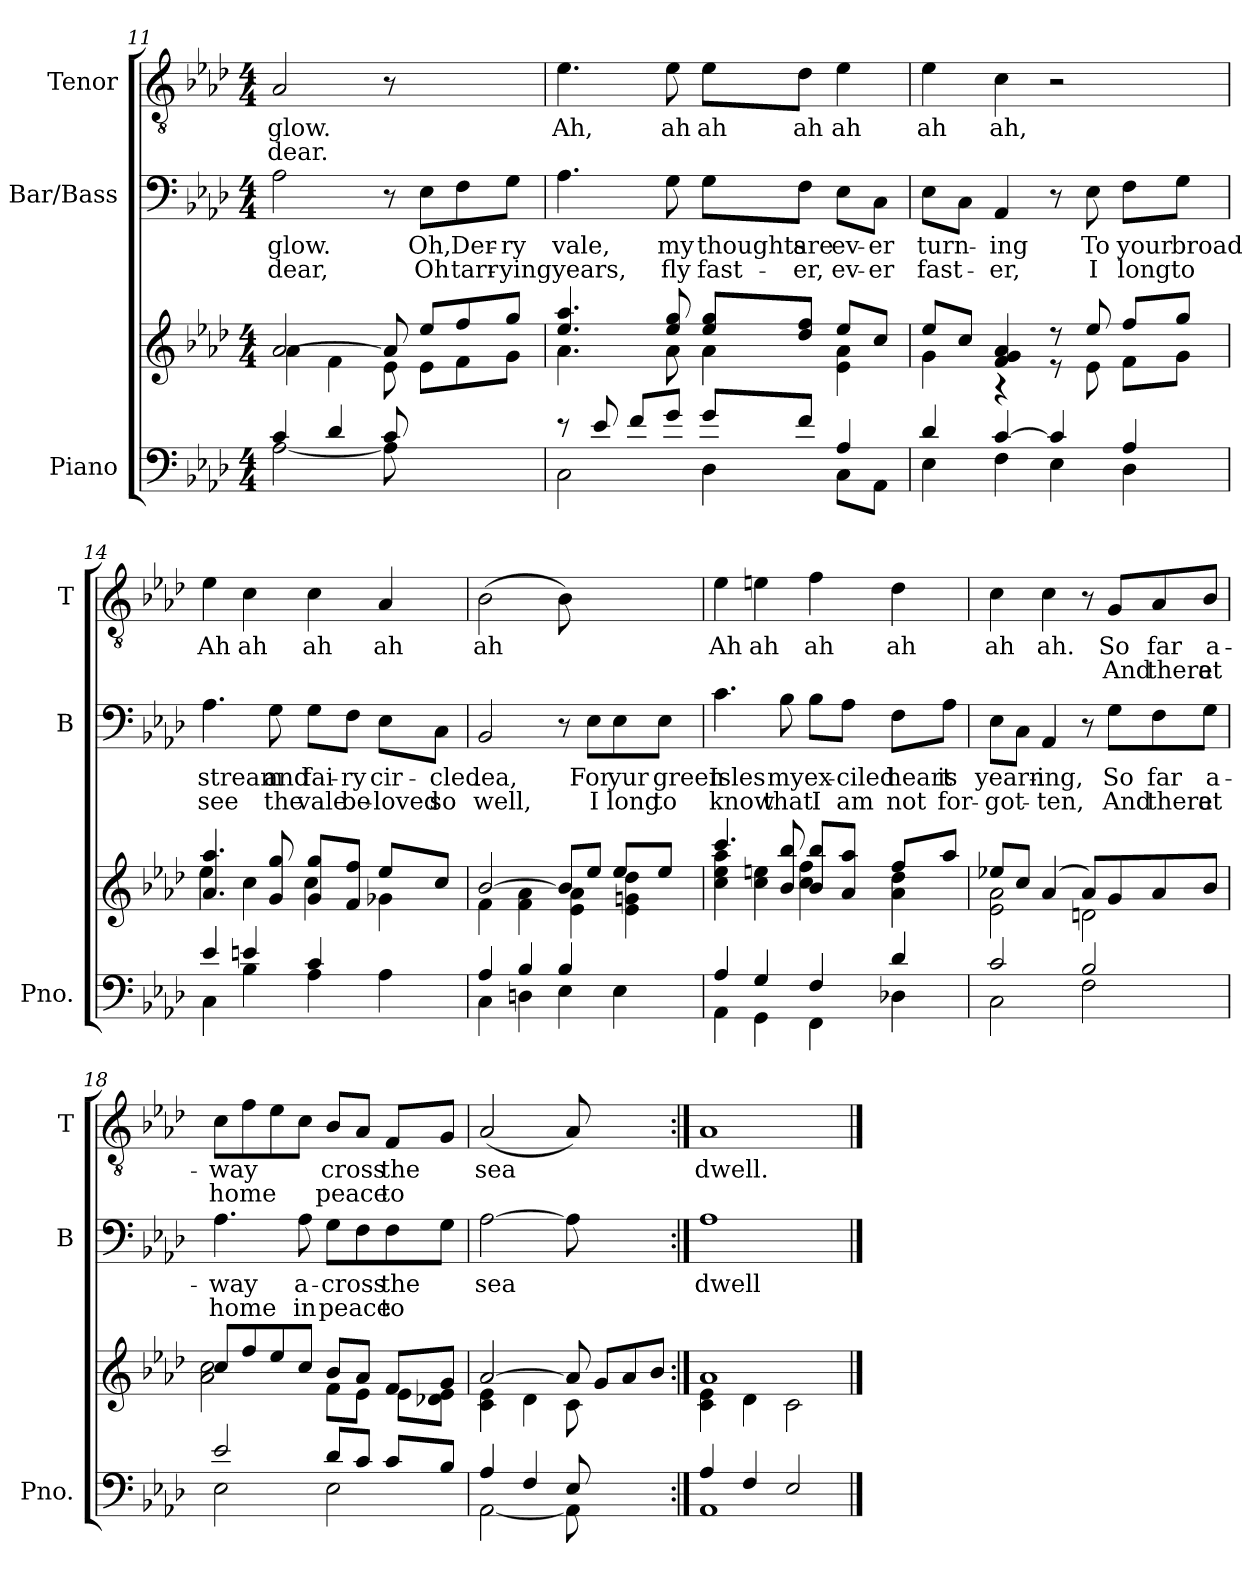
**kern	**kern	**kern	**text	**text	**kern	**text	**text
*part3	*part3	*part2	*part2	*part2	*part1	*part1	*part1
*staff4	*staff3	*staff2	*staff2	*staff2	*staff1	*staff1	*staff1
*I"Piano	*	*I"Bar/Bass	*	*	*I"Tenor	*	*
*I'Pno.	*	*I'B	*	*	*I'T	*	*
*clefF4	*clefG2	*clefF4	*	*	*clefGv2	*	*
*k[b-e-a-d-]	*k[b-e-a-d-]	*k[b-e-a-d-]	*	*	*k[b-e-a-d-]	*	*
*A-:	*A-:	*A-:	*	*	*A-:	*	*
*M4/4	*M4/4	*M4/4	*	*	*M4/4	*	*
=11	=11	=11	=11	=11	=11	=11	=11
*^	*^	*	*	*	*	*	*
4c	[2A-	[2a-	4a-	2A-	-glow.	dear,	2A-	-glow.	dear.
4d-	.	.	4f	.	.	.	.	.	.
8c	8A-]	8a-]	8e-	8r	.	.	8r	.	.
4.ryy	4.ryy	8ee-L	8e-L	8E-L	Oh,	Oh	4.ryy	.	.
.	.	8ff	8f	8F	Der-	tarr-	.	.	.
.	.	8ggJ	8gJ	8GJ	-ry	-ying	.	.	.
=12	=12	=12	=12	=12	=12	=12	=12	=12	=12
8r	2C	4.ee- 4.aa-	4.a-	4.A-	vale,	years,	4.e-	Ah,	.
8e-	.	.	.	.	.	.	.	.	.
8fL	.	.	.	.	.	.	.	.	.
8gJ	.	8ee- 8gg	8a-	8G	my	fly	8e-	ah	.
8gL	4D-	8ee- 8ggL	4a-	8GL	thoughts	fast-	8e-L	ah	.
8fJ	.	8dd- 8ffJ	.	8FJ	are	-er,	8d-J	ah	.
4A-	8CL	8ee-L	4e- 4a-	8E-L	ev-	ev-	4e-	ah	.
.	8AA-J	8ccJ	.	8CJ	-er	-er	.	.	.
=13	=13	=13	=13	=13	=13	=13	=13	=13	=13
4d-	4E-	8ee-L	4g	8E-L	turn-	fast-	4e-	ah	.
.	.	8ccJ	.	8CJ	.	.	.	.	.
[4c	4F	4f 4g 4a-	4r	4AA-	-ing	-er,	4c	ah,	.
4c]	4E-	8r	8r	8r	.	.	2r	.	.
.	.	8ee-	8e-	8E-	To	I	.	.	.
4A-	4D-	8ffL	8fL	8FL	your	long	.	.	.
.	.	8ggJ	8gJ	8GJ	broad	to	.	.	.
=14	=14	=14	=14	=14	=14	=14	=14	=14	=14
4e-	4C	4.a- 4.aa-	4ee-	4.A-	stream	see	4e-	Ah	.
4en	4B-	.	4cc	.	.	.	4c	ah	.
.	.	8g 8gg	.	8G	and	the	.	.	.
4c	4A-	8g 8ggL	4cc	8GL	fai-	vale	4c	ah	.
.	.	8f 8ffJ	.	8FJ	-ry	be-	.	.	.
4A-	4ryy	8ee-L	4g-X	8E-L	cir-	-loved	4A-	ah	.
.	.	8ccJ	.	8CJ	-cled	so	.	.	.
=15	=15	=15	=15	=15	=15	=15	=15	=15	=15
4A-	4C	[2b-	4f	2BB-	lea,	well,	(<2B-	ah	.
4B-	4Dn	.	4f 4a-	.	.	.	.	.	.
4B-	4E-	8b-L]	4e- 4a-	8r	.	.	8B-)	.	.
.	.	8ee-J	.	8E-L	For	I	4.ryy	.	.
4E-	4ryy	8ee-L	4e- 4gn 4dd-	8E-	yur	long	.	.	.
.	.	8ee-J	.	8E-J	green	to	.	.	.
=16	=16	=16	=16	=16	=16	=16	=16	=16	=16
4A-	4AA-	4.ccc	4cc 4ee- 4aa-	4.c	Isles	know	4e-	Ah	.
4G	4GG	.	4cc 4een	.	.	.	4en	ah	.
.	.	8b- 8bb-	.	8B-	my	that	.	.	.
4F	4FF	8b- 8bb-L	4cc 4ff	8B-L	ex-	I	4f	ah	.
.	.	8a- 8aa-J	.	8A-J	-ciled	am	.	.	.
4d-	4D-X	8ffL	4a- 4dd-	8FL	heart	not	4d-	ah	.
.	.	8aa-J	.	8A-J	is	for-	.	.	.
=17	=17	=17	=17	=17	=17	=17	=17	=17	=17
2c	2C	8ee-XL	2e- 2a-	8E-L	yearn-	-got-	4c	ah	.
.	.	8ccJ	.	8CJ	.	.	.	.	.
.	.	(<4a-	.	4AA-	-ing,	-ten,	4c	ah.	.
2B-	2F	8a-L)	2dn	8r	.	.	8r	.	.
.	.	8g	.	8GL	So	And	8GL	So	And
.	.	8a-	.	8F	far	there	8A-	far	there
.	.	8b-J	.	8GJ	a-	at	8B-J	a-	at
=18	=18	=18	=18	=18	=18	=18	=18	=18	=18
2e-	2E-	8ccL	2a- 2cc	4.A-	-way	home	8cL	-way	home
.	.	8ff	.	.	.	.	8f	.	.
.	.	8ee-	.	.	.	.	8e-	.	.
.	.	8ccJ	.	8A-	a-	in	8cJ	.	.
8d-L	2E-	8b-L	8fL	8GL	-cross	peace	8B-L	-cross	peace
8cJ	.	8a-J	8e-J	8F	.	.	8A-J	.	.
8cL	.	8fL	8e-L	8F	the	to	8FL	the	to
8B-J	.	8gJ	8d-X 8e-J	8GJ	.	.	8GJ	.	.
=19	=19	=19	=19	=19	=19	=19	=19	=19	=19
4A-	[2AA-	[2a-	4c 4e-	[2A-	sea	.	(>2A-	sea	.
4F	.	.	4d-	.	.	.	.	.	.
8E-	8AA-]	8a-]	8c	8A-]	.	.	8A-)	.	.
4.ryy	4.ryy	8gL	4.ryy	4.ryy	.	.	4.ryy	.	.
.	.	8a-	.	.	.	.	.	.	.
.	.	8b-J	.	.	.	.	.	.	.
=20:|!	=20:|!	=20:|!	=20:|!	=20:|!	=20:|!	=20:|!	=20:|!	=20:|!	=20:|!
4A-	1AA-	1a-	4c 4e-	1A-	dwell	.	1A-	dwell.	.
4F	.	.	4d-	.	.	.	.	.	.
2E-	.	.	2c	.	.	.	.	.	.
*v	*v	*	*	*	*	*	*	*	*
*	*v	*v	*	*	*	*	*	*
==	==	==	==	==	==	==	==
*-	*-	*-	*-	*-	*-	*-	*-
